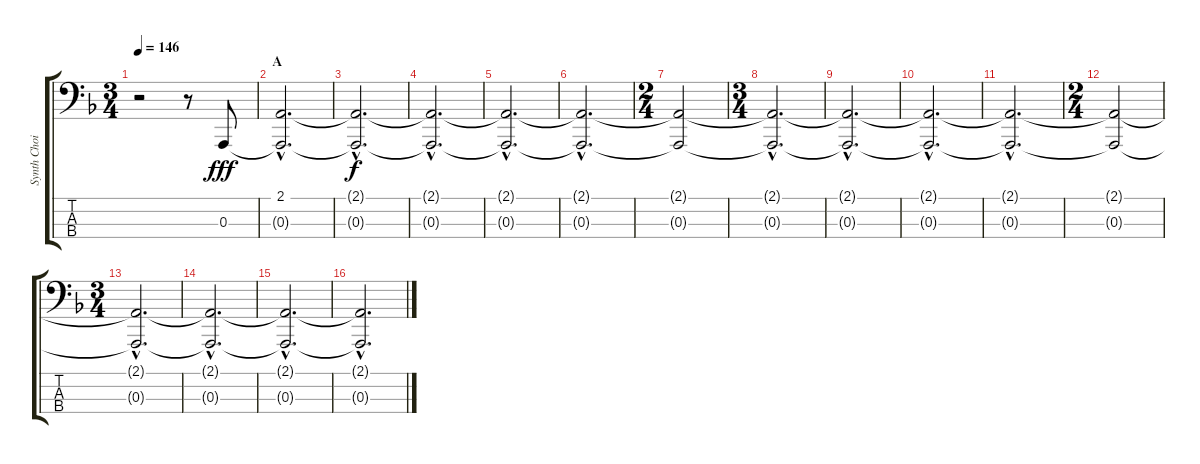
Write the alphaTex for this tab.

\track ("Synth Choir (Low Voices)" "Synth Choi") {instrument choiraahs}
\staff {score tabs}
\tuning (G2 D2 A1 E1) {hide}
\ts (3 4)
\tempo 146
\clef f4
\ks f
r.2{dy fff instrument choiraahs} r.8 0.3.8 |
\section ("" "A")
(2.1{hac} 0.3{hac t}).2{d} |
(2.1{hac t} 0.3{hac t}).2{d dy f} |
(2.1{hac t} 0.3{hac t}).2{d} |
(2.1{hac t} 0.3{hac t}).2{d} |
(2.1{hac t} 0.3{hac t}).2{d} |
\ts (2 4)
(2.1{t} 0.3{t}).2 |
\ts (3 4)
(2.1{hac t} 0.3{hac t}).2{d} |
(2.1{hac t} 0.3{hac t}).2{d} |
(2.1{hac t} 0.3{hac t}).2{d} |
(2.1{hac t} 0.3{hac t}).2{d} |
\ts (2 4)
(2.1{t} 0.3{t}).2 |
\ts (3 4)
(2.1{hac t} 0.3{hac t}).2{d} |
(2.1{hac t} 0.3{hac t}).2{d} |
(2.1{hac t} 0.3{hac t}).2{d} |
(2.1{hac t} 0.3{hac t}).2{d}
